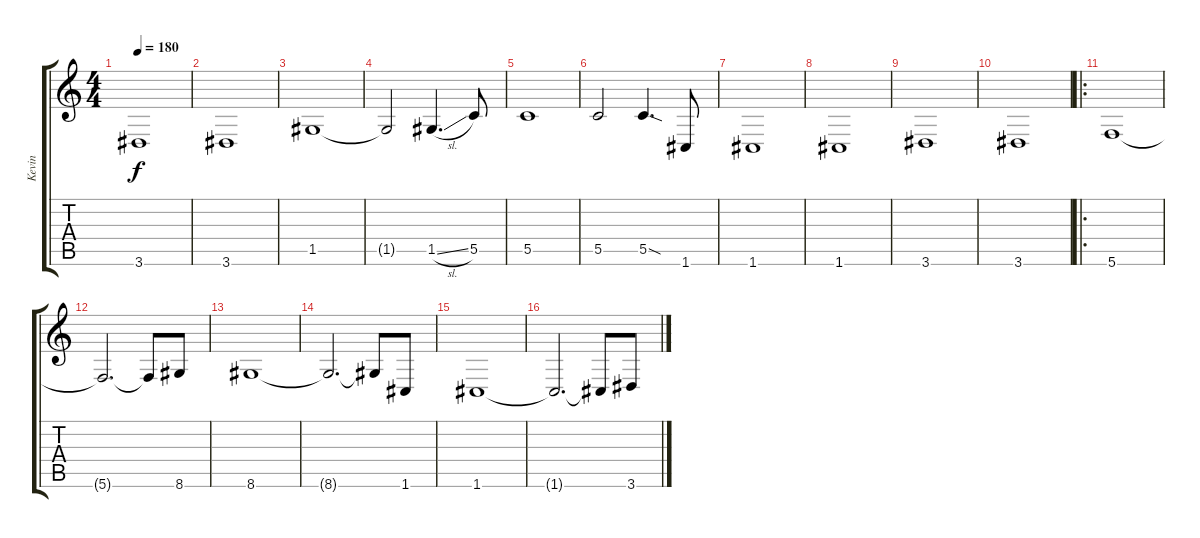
\track ("Kevin" "Kevin") {instrument distortionguitar}
\staff {score tabs}
\tuning (D4 A3 F3 C3 G2 C2) {hide}
\ts (4 4)
\tempo 180
\clef g2
\ks c
3.6.1{dy f} |
3.6.1 |
1.5.1 |
1.5{t}.2 1.5{sl}.4{d} 5.5.8 |
5.5.1 |
5.5.2 5.5{sod}.4{d} 1.6.8 |
1.6.1 |
1.6.1 |
3.6.1 |
3.6.1 |
\ro
5.6.1 |
5.6{t}.2{d} 5.6{t}.8 8.6.8 |
8.6.1 |
8.6{t}.2{d} 8.6{t}.8 1.6.8 |
1.6.1 |
1.6{t}.2{d} 1.6{t}.8 3.6.8
